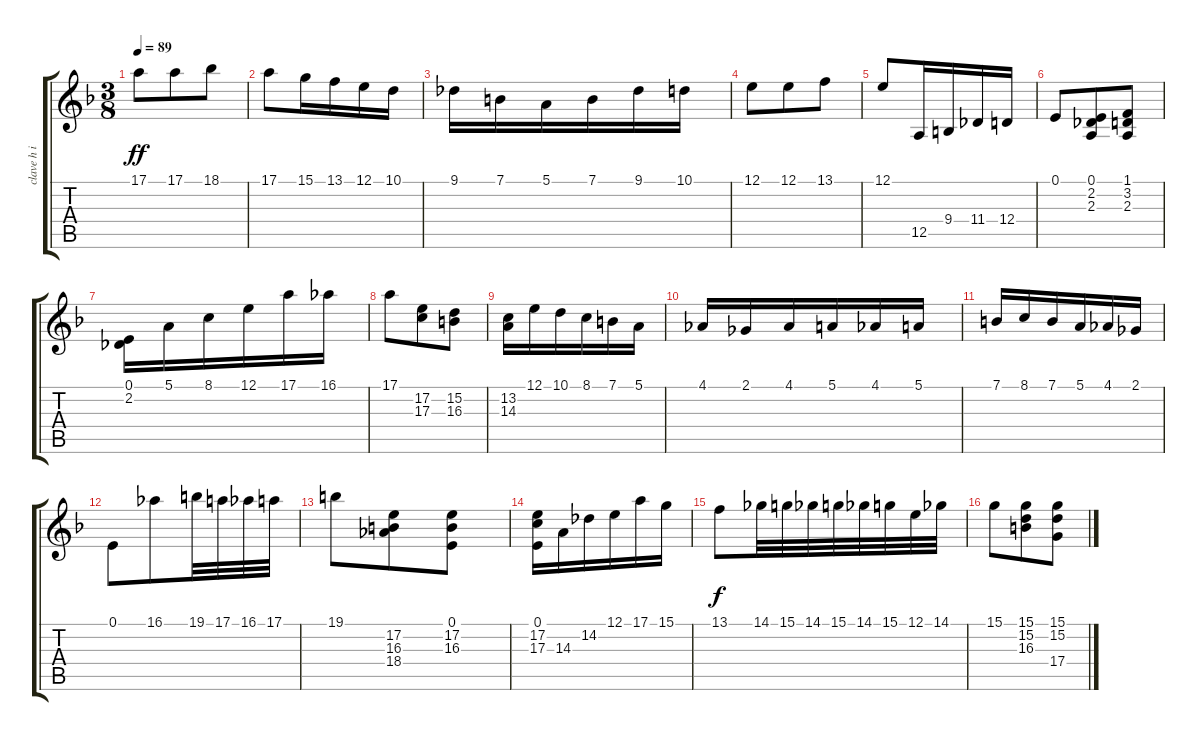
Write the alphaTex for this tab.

\track ("clave h i" "clave h i") {instrument harpsichord}
\staff {score tabs}
\tuning (E4 B3 G3 D3 A2 E2) {hide}
\ts (3 8)
\tempo 89
\clef g2
\ks dminor
17.1.8{dy ff} 17.1.8 18.1.8 |
17.1.8 15.1.16 13.1.16 12.1.16 10.1.16 |
9.1.16 7.1.16 5.1.16 7.1.16 9.1.16 10.1.16 |
12.1.8 12.1.8 13.1.8 |
12.1.8 12.5.16 9.4.16 11.4.16 12.4.16 |
0.1.8 (0.1 2.2 2.3).8 (1.1 3.2 2.3).8 |
(0.1 2.2).16 5.1.16 8.1.16 12.1.16 17.1.16 16.1.16 |
17.1.8 (17.2 17.3).8 (15.2 16.3).8 |
(13.2 14.3).16 12.1.16 10.1.16 8.1.16 7.1.16 5.1.16 |
4.1.16 2.1.16 4.1.16 5.1.16 4.1.16 5.1.16 |
7.1.16 8.1.16 7.1.16 5.1.16 4.1.16 2.1.16 |
0.1.8 16.1.8 19.1.32 17.1.32 16.1.32 17.1.32 |
19.1.8 (17.2 16.3 18.4).8 (0.1 17.2 16.3).8 |
(0.1 17.2 17.3).16 14.3.16 14.2.16 12.1.16 17.1.16 15.1.16 |
13.1.8{dy f} 14.1.32 15.1.32 14.1.32 15.1.32 14.1.32 15.1.32 12.1.32 14.1.32 |
15.1.8 (15.1 15.2 16.3).8 (15.1 15.2 17.4).8
